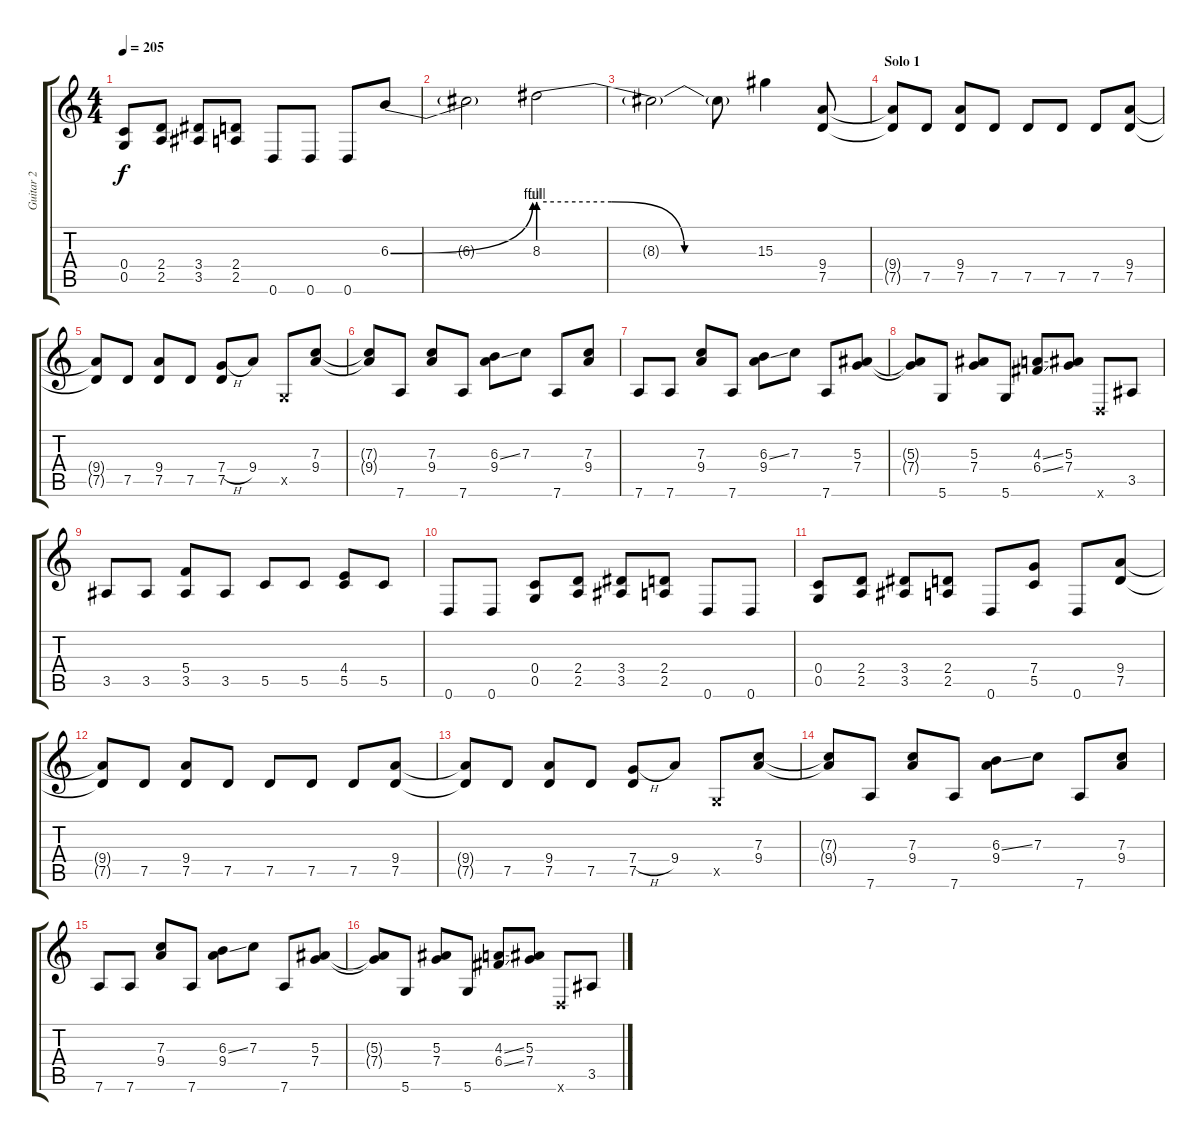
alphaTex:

\track ("Guitar 2" "Guitar 2") {instrument distortionguitar}
\staff {score tabs}
\tuning (D4 A3 F3 C3 G2 D2) {hide}
\ts (4 4)
\tempo 205
\clef g2
\ks c
(0.4 0.5).8{dy f} (2.4 2.5).8 (3.4 3.5).8 (2.4 2.5).8 0.6.8 0.6.8 0.6.8 6.3{be (bend 0 0 60 4)}.8 |
6.3{t}.2 8.3{be (custom 0 4 20 4 40 0 60 0)}.2 |
8.3{t}.2 8.3{t}.8 15.3.4 (9.4 7.5).8 |
\section ("" "Solo 1")
(9.4{t} 7.5{t}).8 7.5.8 (9.4 7.5).8 7.5.8 7.5.8 7.5.8 7.5.8 (9.4 7.5).8 |
(9.4{t} 7.5{t}).8 7.5.8 (9.4 7.5).8 7.5.8 (7.4{h} 7.5).8 9.4.8 0.5{x}.8 (7.3 9.4).8 |
(7.3{t} 9.4{t}).8 7.6.8 (7.3 9.4).8 7.6.8 (6.3{ss} 9.4).8 7.3.8 7.6.8 (7.3 9.4).8 |
7.6.8 7.6.8 (7.3 9.4).8 7.6.8 (6.3{ss} 9.4).8 7.3.8 7.6.8 (5.3 7.4).8 |
(5.3{t} 7.4{t}).8 5.6.8 (5.3 7.4).8 5.6.8 (4.3{ss} 6.4{ss}).8 (5.3 7.4).8 0.6{x}.8 3.5.8 |
3.5.8 3.5.8 (5.4 3.5).8 3.5.8 5.5.8 5.5.8 (4.4 5.5).8 5.5.8 |
0.6.8 0.6.8 (0.4 0.5).8 (2.4 2.5).8 (3.4 3.5).8 (2.4 2.5).8 0.6.8 0.6.8 |
(0.4 0.5).8 (2.4 2.5).8 (3.4 3.5).8 (2.4 2.5).8 0.6.8 (7.4 5.5).8 0.6.8 (9.4 7.5).8 |
(9.4{t} 7.5{t}).8 7.5.8 (9.4 7.5).8 7.5.8 7.5.8 7.5.8 7.5.8 (9.4 7.5).8 |
(9.4{t} 7.5{t}).8 7.5.8 (9.4 7.5).8 7.5.8 (7.4{h} 7.5).8 9.4.8 0.5{x}.8 (7.3 9.4).8 |
(7.3{t} 9.4{t}).8 7.6.8 (7.3 9.4).8 7.6.8 (6.3{ss} 9.4).8 7.3.8 7.6.8 (7.3 9.4).8 |
7.6.8 7.6.8 (7.3 9.4).8 7.6.8 (6.3{ss} 9.4).8 7.3.8 7.6.8 (5.3 7.4).8 |
(5.3{t} 7.4{t}).8 5.6.8 (5.3 7.4).8 5.6.8 (4.3{ss} 6.4{ss}).8 (5.3 7.4).8 0.6{x}.8 3.5.8
